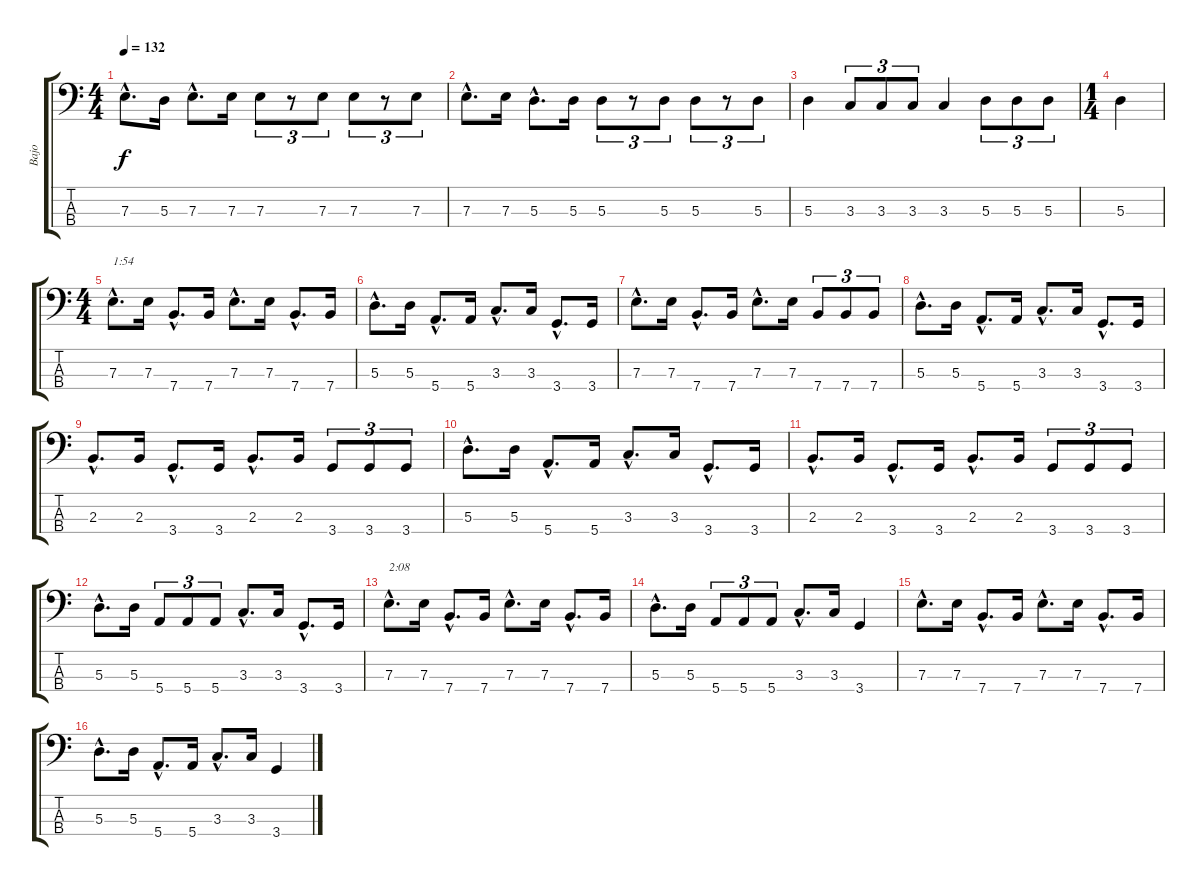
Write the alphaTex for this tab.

\track ("Bajo" "Bajo") {instrument electricbassfinger}
\staff {score tabs}
\tuning (G2 D2 A1 E1) {hide}
\ts (4 4)
\tempo 132
\clef f4
\ks c
7.3{hac}.8{d dy f} 5.3.16 7.3{hac}.8{d} 7.3.16 7.3.8{tu (3 2)} r.8{tu (3 2)} 7.3.8{tu (3 2)} 7.3.8{tu (3 2)} r.8{tu (3 2)} 7.3.8{tu (3 2)} |
7.3{hac}.8{d} 7.3.16 5.3{hac}.8{d} 5.3.16 5.3.8{tu (3 2)} r.8{tu (3 2)} 5.3.8{tu (3 2)} 5.3.8{tu (3 2)} r.8{tu (3 2)} 5.3.8{tu (3 2)} |
5.3.4 3.3.8{tu (3 2)} 3.3.8{tu (3 2)} 3.3.8{tu (3 2)} 3.3.4 5.3.8{tu (3 2)} 5.3.8{tu (3 2)} 5.3.8{tu (3 2)} |
\ts (1 4)
5.3.4 |
\ts (4 4)
7.3{hac}.8{d txt "1:54"} 7.3.16 7.4{hac}.8{d} 7.4.16 7.3{hac}.8{d} 7.3.16 7.4{hac}.8{d} 7.4.16 |
5.3{hac}.8{d} 5.3.16 5.4{hac}.8{d} 5.4.16 3.3{hac}.8{d} 3.3.16 3.4{hac}.8{d} 3.4.16 |
7.3{hac}.8{d} 7.3.16 7.4{hac}.8{d} 7.4.16 7.3{hac}.8{d} 7.3.16 7.4.8{tu (3 2)} 7.4.8{tu (3 2)} 7.4.8{tu (3 2)} |
5.3{hac}.8{d} 5.3.16 5.4{hac}.8{d} 5.4.16 3.3{hac}.8{d} 3.3.16 3.4{hac}.8{d} 3.4.16 |
2.3{hac}.8{d} 2.3.16 3.4{hac}.8{d} 3.4.16 2.3{hac}.8{d} 2.3.16 3.4.8{tu (3 2)} 3.4.8{tu (3 2)} 3.4.8{tu (3 2)} |
5.3{hac}.8{d} 5.3.16 5.4{hac}.8{d} 5.4.16 3.3{hac}.8{d} 3.3.16 3.4{hac}.8{d} 3.4.16 |
2.3{hac}.8{d} 2.3.16 3.4{hac}.8{d} 3.4.16 2.3{hac}.8{d} 2.3.16 3.4.8{tu (3 2)} 3.4.8{tu (3 2)} 3.4.8{tu (3 2)} |
5.3{hac}.8{d} 5.3.16 5.4.8{tu (3 2)} 5.4.8{tu (3 2)} 5.4.8{tu (3 2)} 3.3{hac}.8{d} 3.3.16 3.4{hac}.8{d} 3.4.16 |
7.3{hac}.8{d txt "2:08"} 7.3.16 7.4{hac}.8{d} 7.4.16 7.3{hac}.8{d} 7.3.16 7.4{hac}.8{d} 7.4.16 |
5.3{hac}.8{d} 5.3.16 5.4.8{tu (3 2)} 5.4.8{tu (3 2)} 5.4.8{tu (3 2)} 3.3{hac}.8{d} 3.3.16 3.4.4 |
7.3{hac}.8{d} 7.3.16 7.4{hac}.8{d} 7.4.16 7.3{hac}.8{d} 7.3.16 7.4{hac}.8{d} 7.4.16 |
5.3{hac}.8{d} 5.3.16 5.4{hac}.8{d} 5.4.16 3.3{hac}.8{d} 3.3.16 3.4.4
